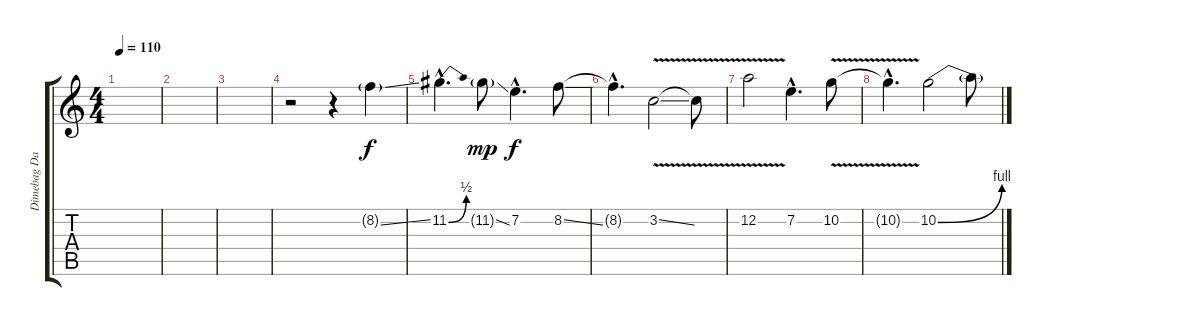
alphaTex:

\track ("Dimebag Darrell Rhythm" "Dimebag Da") {instrument overdrivenguitar}
\staff {score tabs}
\tuning (D4 A3 F3 C3 G2 D2) {hide}
\ts (4 4)
\tempo 110
\clef g2
\ks c
|
|
|
r.2 r.4 8.2{ss g}.4 |
11.2{be (bend 0 0 60 2) hac}.4{d dy f} 11.2{ss g}.8{dy mp} 7.2{hac}.4{d dy f} 8.2{ss}.8 |
8.2{hac t}.4{d} 3.2{v ss}.2 3.2{t}.8 |
12.2{v}.2 7.2{hac}.4{d} 10.2{v}.8 |
10.2{hac t}.4{d} 10.2{be (bend 0 0 60 4)}.2 10.2{t}.8
